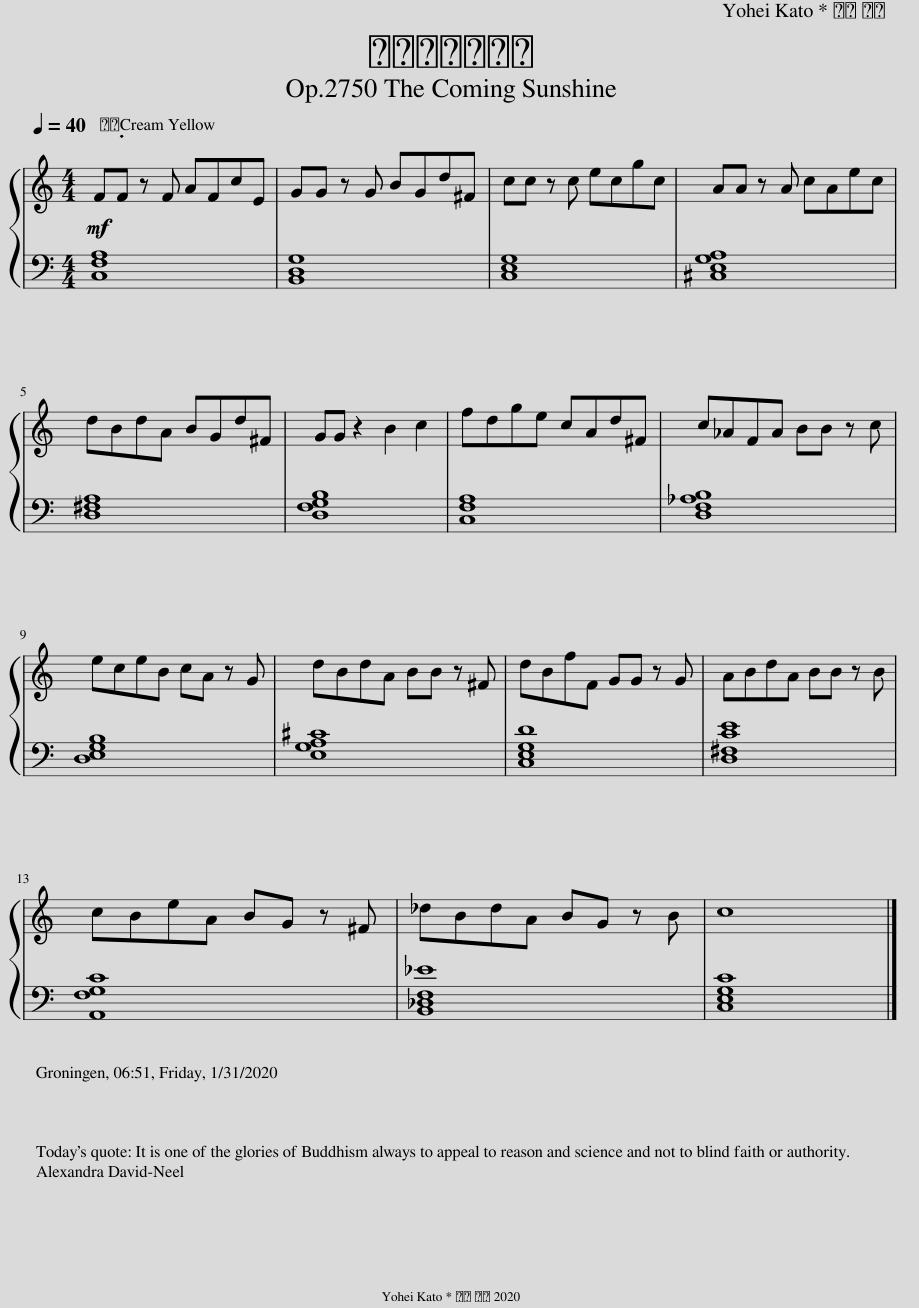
X:1
%%score { 1 | 2 }
L:1/8
Q:1/4=40
M:4/4
I:linebreak $
K:C
V:1 treble
V:2 bass
V:1
!mf! FF z F AFcE | GG z G BGd^F | cc z c ecgc | AA z A cAec |$ dBdA BGd^F | %5
 GG z2 B2 c2 | fdge cAd^F | c_AFA BB z c |$ eceB cA z G | dBdA BB z ^F | %10
 dBfF GG z G | ABdA BB z B |$ cBeA BG z ^F | _dBdA BG z B | c8 |] %15
V:2
 [C,F,A,]8 | [B,,D,G,]8 | [C,E,G,]8 | [^C,E,G,A,]8 |$ [D,^F,A,]8 | %5
 [D,F,G,B,]8 | [C,F,A,]8 | [D,F,_A,B,]8 |$ [D,E,G,B,]8 | [E,G,A,^C]8 | %10
 [C,E,G,D]8 | [D,^F,CE]8 |$ [A,,F,G,C]8 | [B,,_D,F,_E]8 | [C,E,G,C]8 |] %15
